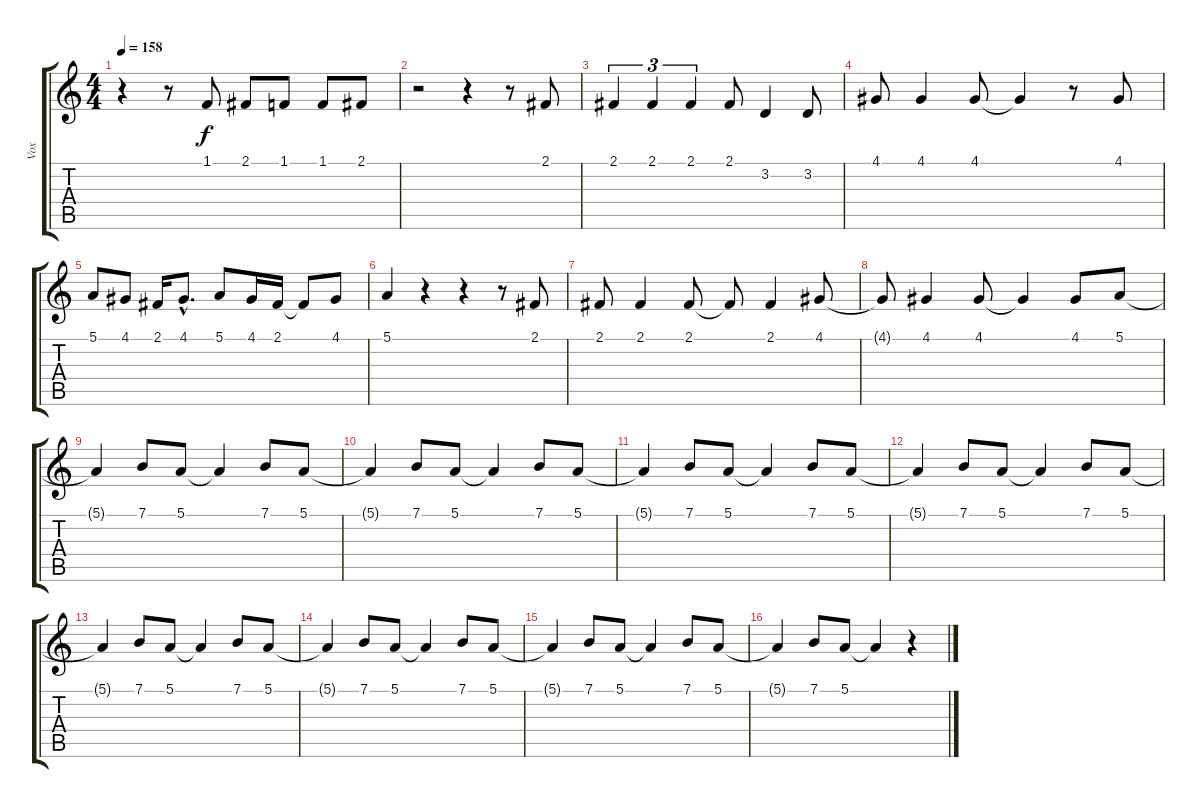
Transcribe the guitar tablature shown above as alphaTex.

\track ("Vox" "Vox") {instrument drawbarorgan}
\staff {score tabs}
\tuning (E4 B3 G3 D3 A2 E2) {hide}
\ts (4 4)
\tempo 158
\clef g2
\ks c
r.4{dy f} r.8 1.1.8 2.1.8 1.1.8 1.1.8 2.1.8 |
r.2 r.4 r.8 2.1.8 |
2.1.4{tu (3 2)} 2.1.4{tu (3 2)} 2.1.4{tu (3 2)} 2.1.8 3.2.4 3.2.8 |
4.1.8 4.1.4 4.1.8 4.1{t}.4 r.8 4.1.8 |
5.1.8 4.1.8 2.1.16 4.1{hac}.8{d} 5.1.8 4.1.16 2.1.16 2.1{t}.8 4.1.8 |
5.1.4 r.4 r.4 r.8 2.1.8 |
2.1.8 2.1.4 2.1.8 2.1{t}.8 2.1.4 4.1.8 |
4.1{t}.8 4.1.4 4.1.8 4.1{t}.4 4.1.8 5.1.8 |
5.1{t}.4 7.1.8 5.1.8 5.1{t}.4 7.1.8 5.1.8 |
5.1{t}.4 7.1.8 5.1.8 5.1{t}.4 7.1.8 5.1.8 |
5.1{t}.4 7.1.8 5.1.8 5.1{t}.4 7.1.8 5.1.8 |
5.1{t}.4 7.1.8 5.1.8 5.1{t}.4 7.1.8 5.1.8 |
5.1{t}.4 7.1.8 5.1.8 5.1{t}.4 7.1.8 5.1.8 |
5.1{t}.4 7.1.8 5.1.8 5.1{t}.4 7.1.8 5.1.8 |
5.1{t}.4 7.1.8 5.1.8 5.1{t}.4 7.1.8 5.1.8 |
5.1{t}.4 7.1.8 5.1.8 5.1{t}.4 r.4
